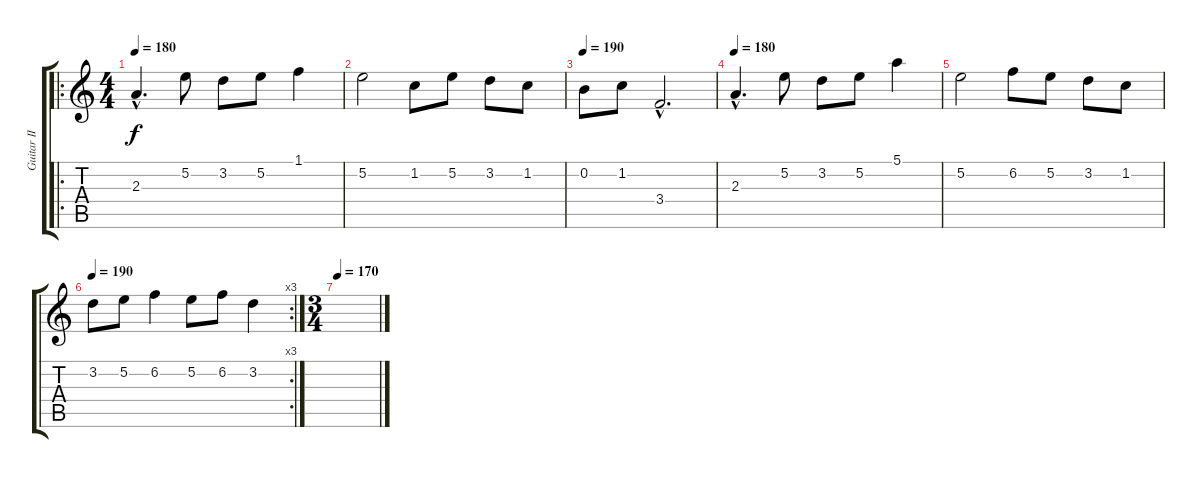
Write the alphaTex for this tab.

\track ("Guitar II" "Guitar II") {instrument acousticguitarsteel}
\staff {score tabs}
\tuning (E4 B3 G3 D3 A2 D2) {hide}
\ro
\ts (4 4)
\tempo 180
\clef g2
\ks c
2.3{hac}.4{d dy f volume 9 instrument overdrivenguitar} 5.2.8 3.2.8 5.2.8 1.1.4 |
5.2.2{instrument overdrivenguitar} 1.2.8 5.2.8 3.2.8 1.2.8 |
\tempo 190
0.2.8{instrument overdrivenguitar} 1.2.8 3.4{hac}.2{d} |
\tempo 180
2.3{hac}.4{d instrument overdrivenguitar} 5.2.8 3.2.8 5.2.8 5.1.4 |
5.2.2{instrument overdrivenguitar} 6.2.8 5.2.8 3.2.8 1.2.8 |
\rc 3
\tempo 190
3.2.8{instrument overdrivenguitar} 5.2.8 6.2.4 5.2.8 6.2.8 3.2.4 |
\ts (3 4)
\tempo 170
